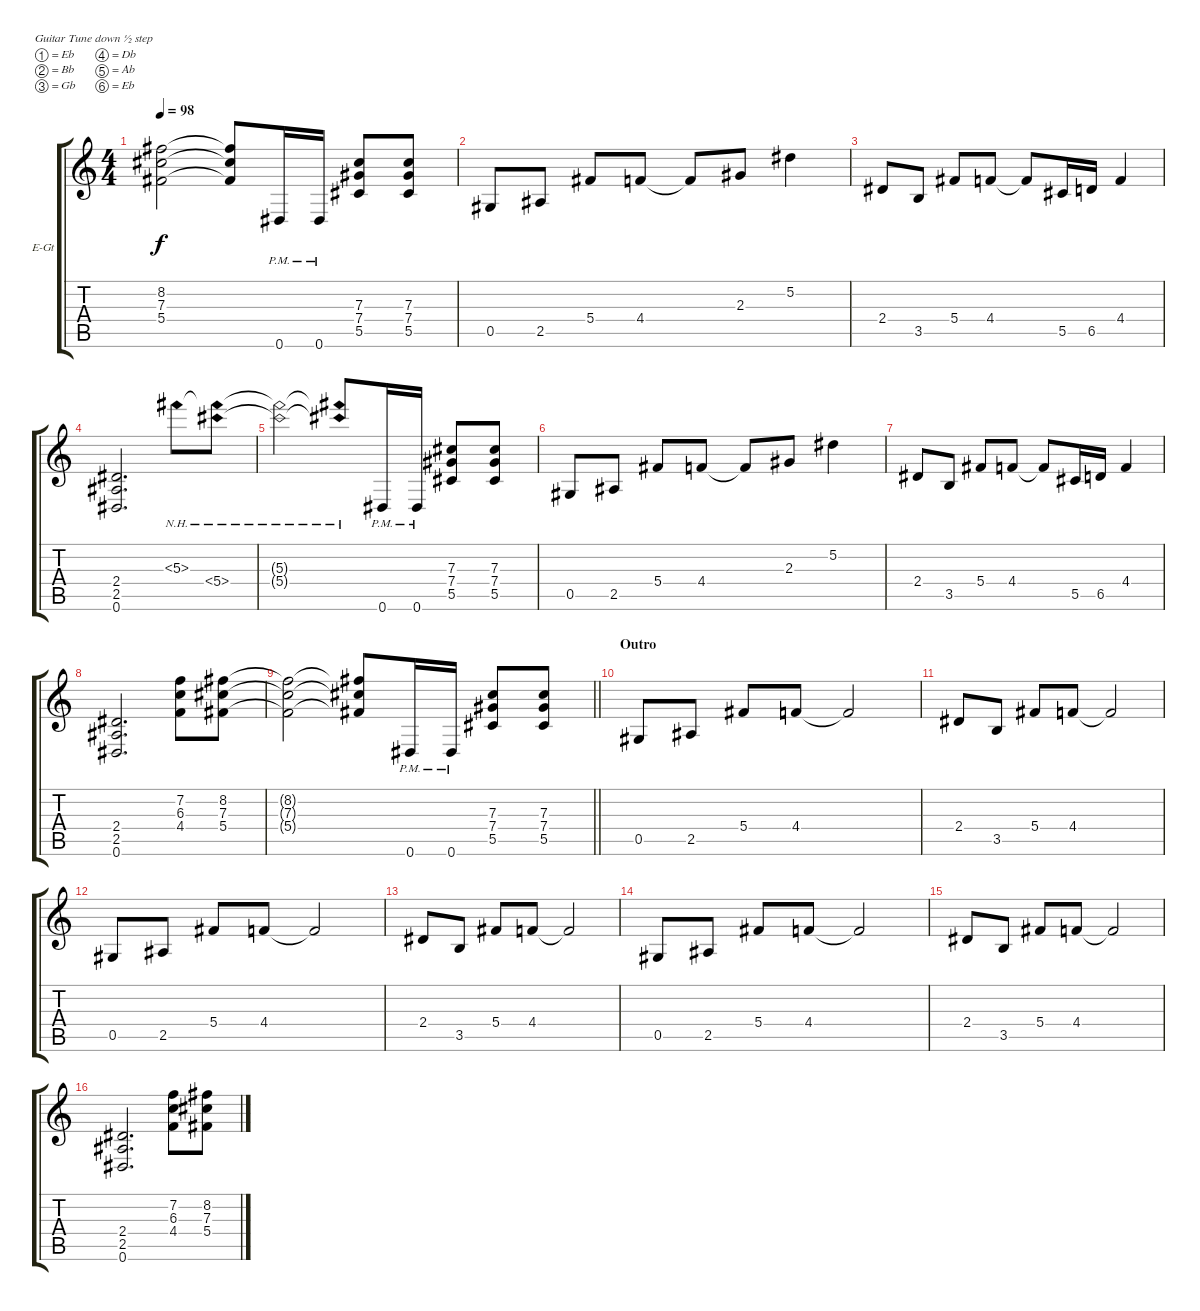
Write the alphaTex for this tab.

\bracketExtendMode groupsimilarinstruments
\firstSystemTrackNameOrientation horizontal
\otherSystemsTrackNameOrientation horizontal
\track ("Guitar 1" "E-Gt") {instrument overdrivenguitar}
\staff {score tabs}
\tuning (Eb4 Bb3 Gb3 Db3 Ab2 Eb2)
\ts (4 4)
\tempo 98
\clef g2
\ks c
(8.2{t} 7.3{t} 5.4{t}).2{dy f} (8.2{t} 7.3{t} 5.4{t}).8 0.6{pm}.16 0.6{pm}.16 (7.3 7.4 5.5).8 (7.3 7.4 5.5).8 |
0.5.8 2.5.8 5.4.8 4.4.8 4.4{t}.8 2.3.8 5.2.4 |
2.4.8 3.5.8 5.4.8 4.4.8 4.4{t}.8 5.5.16 6.5.16 4.4.4 |
(2.4 2.5 0.6).2{d} 5.3{nh}.8 (5.4{nh} 5.3{nh t}).8 |
(5.3{nh t} 5.4{nh t}).2 (5.3{nh t} 5.4{nh t}).8 0.6{pm}.16 0.6{pm}.16 (7.3 7.4 5.5).8 (7.3 7.4 5.5).8 |
0.5.8 2.5.8 5.4.8 4.4.8 4.4{t}.8 2.3.8 5.2.4 |
2.4.8 3.5.8 5.4.8 4.4.8 4.4{t}.8 5.5.16 6.5.16 4.4.4 |
(2.4 2.5 0.6).2{d} (7.2 6.3 4.4).8 (8.2 7.3 5.4).8 |
\barLineRight lightlight
(8.2{t} 7.3{t} 5.4{t}).2 (8.2{t} 7.3{t} 5.4{t}).8 0.6{pm}.16 0.6{pm}.16 (7.3 7.4 5.5).8 (7.3 7.4 5.5).8 |
\section ("" "Outro")
0.5.8 2.5.8 5.4.8 4.4.8 4.4{t}.2 |
2.4.8 3.5.8 5.4.8 4.4.8 4.4{t}.2 |
0.5.8 2.5.8 5.4.8 4.4.8 4.4{t}.2 |
2.4.8 3.5.8 5.4.8 4.4.8 4.4{t}.2 |
0.5.8 2.5.8 5.4.8 4.4.8 4.4{t}.2 |
2.4.8 3.5.8 5.4.8 4.4.8 4.4{t}.2 |
(2.4 2.5 0.6).2{d} (7.2 6.3 4.4).8 (8.2 7.3 5.4).8
